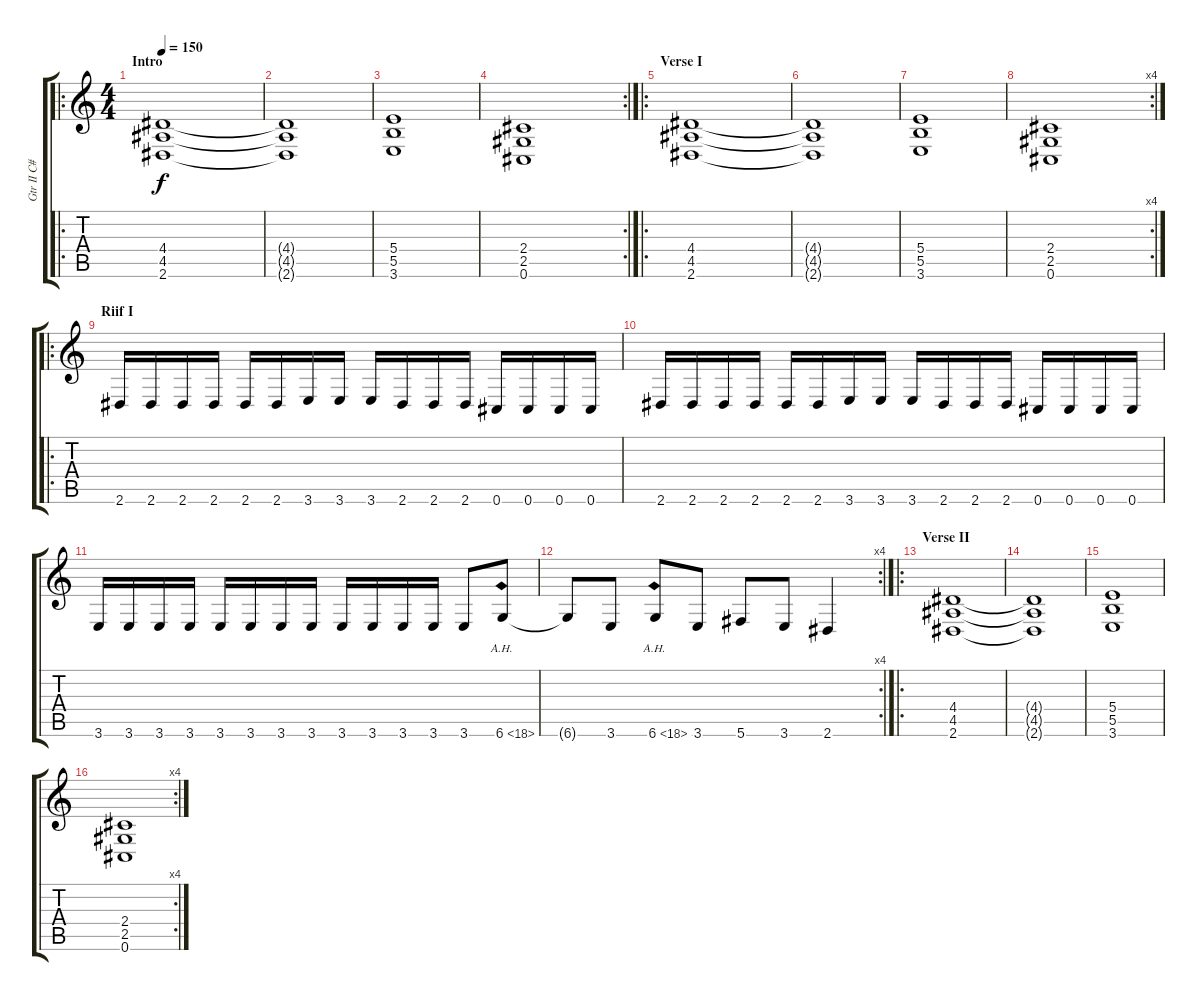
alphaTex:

\track ("Gtr II C#" "Gtr II C#") {instrument distortionguitar}
\staff {score tabs}
\tuning (Db4 Ab3 E3 B2 Gb2 Db2) {hide}
\ro
\ts (4 4)
\section ("" "Intro")
\tempo 150
\clef g2
\ks c
(4.4 4.5 2.6).1{dy f balance 7 instrument distortionguitar} |
(4.4{t} 4.5{t} 2.6{t}).1 |
(5.4 5.5 3.6).1 |
\rc 2
(2.4 2.5 0.6).1 |
\ro
\section ("" "Verse I")
(4.4 4.5 2.6).1 |
(4.4{t} 4.5{t} 2.6{t}).1 |
(5.4 5.5 3.6).1 |
\rc 4
(2.4 2.5 0.6).1 |
\ro
\section ("" "Riif I")
2.6.16{balance 2} 2.6.16 2.6.16 2.6.16 2.6.16 2.6.16 3.6.16 3.6.16 3.6.16 2.6.16 2.6.16 2.6.16 0.6.16 0.6.16 0.6.16 0.6.16 |
2.6.16 2.6.16 2.6.16 2.6.16 2.6.16 2.6.16 3.6.16 3.6.16 3.6.16 2.6.16 2.6.16 2.6.16 0.6.16 0.6.16 0.6.16 0.6.16 |
3.6.16 3.6.16 3.6.16 3.6.16 3.6.16 3.6.16 3.6.16 3.6.16 3.6.16 3.6.16 3.6.16 3.6.16 3.6.8 6.6{ah 12}.8 |
\rc 4
6.6{t}.8 3.6.8 6.6{ah 12}.8 3.6.8 5.6.8 3.6.8 2.6.4 |
\ro
\section ("" "Verse II")
(4.4 4.5 2.6).1{balance 7} |
(4.4{t} 4.5{t} 2.6{t}).1 |
(5.4 5.5 3.6).1 |
\rc 4
(2.4 2.5 0.6).1
